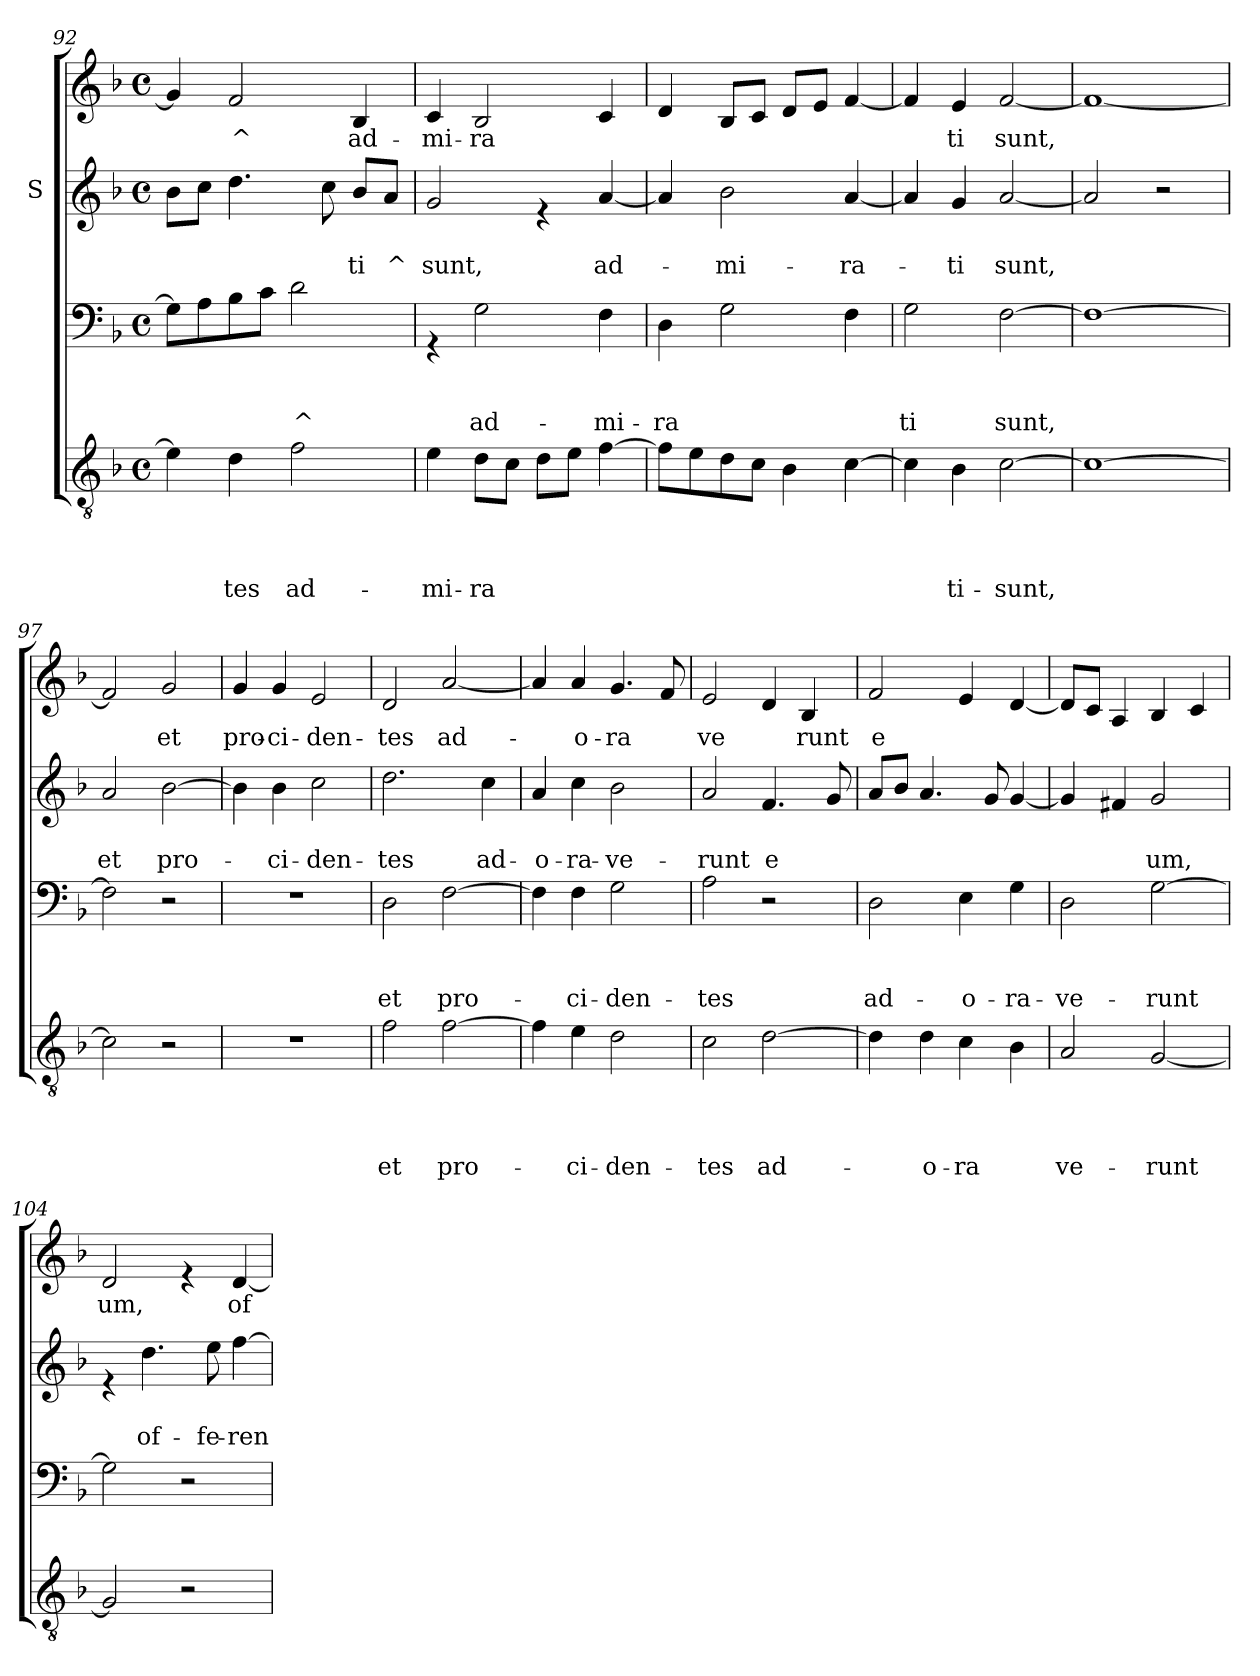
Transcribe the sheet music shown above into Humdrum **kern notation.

**kern	**text	**text	**text	**text	**kern	**text	**text	**text	**kern	**text	**text	**kern	**text
*part4	*part4	*part4	*part4	*part4	*part3	*part3	*part3	*part3	*part2	*part2	*part2	*part1	*part1
*staff4	*staff4	*staff4	*staff4	*staff4	*staff3	*staff3	*staff3	*staff3	*staff2	*staff2	*staff2	*staff1	*staff1
*	*	*	*	*	*	*	*	*	*I"S	*	*	*	*
*clefGv2	*	*	*	*	*clefF4	*	*	*	*clefG2	*	*	*clefG2	*
*k[b-]	*	*	*	*	*k[b-]	*	*	*	*k[b-]	*	*	*k[b-]	*
*F:	*	*	*	*	*F:	*	*	*	*F:	*	*	*F:	*
*M4/4	*	*	*	*	*M4/4	*	*	*	*M4/4	*	*	*M4/4	*
*met(c)	*	*	*	*	*met(c)	*	*	*	*met(c)	*	*	*met(c)	*
=92	=92	=92	=92	=92	=92	=92	=92	=92	=92	=92	=92	=92	=92
4e-\]	.	.	.	.	8G\L]	.	.	.	8b-\L	.	.	4g/]	.
.	.	.	.	.	8A\	.	.	.	8cc\J	.	.	.	.
!	!	!	!	!LO:LY:b	!	!	!	!	!	!	!	!	!LO:LY:b
4d\	.	.	.	-tes	8B-\	.	.	.	4.dd\	.	.	2f/	^
.	.	.	.	.	8c\J	.	.	.	.	.	.	.	.
!	!	!	!	!LO:LY:b	!	!	!	!LO:LY:b	!	!	!	!	!
2f\	.	.	.	ad-	2d\	.	.	^	.	.	.	.	.
.	.	.	.	.	.	.	.	.	8cc\	.	.	.	.
!	!	!	!	!	!	!	!	!	!	!	!LO:LY:b	!	!LO:LY:b
.	.	.	.	.	.	.	.	.	8b-/L	.	ti	4B-/	ad-
!	!	!	!	!	!	!	!	!	!	!	!LO:LY:b	!	!
.	.	.	.	.	.	.	.	.	8a/J	.	^	.	.
=93	=93	=93	=93	=93	=93	=93	=93	=93	=93	=93	=93	=93	=93
!	!	!	!	!LO:LY:b	!	!	!	!	!	!	!LO:LY:b	!	!LO:LY:b
4e\	.	.	.	-mi-	4rGG	.	.	.	2g/	.	sunt,	4c/	-mi-
!	!	!	!	!LO:LY:b	!	!	!	!LO:LY:b	!	!	!	!	!LO:LY:b
8d\L	.	.	.	-ra	2G\	.	.	ad-	.	.	.	2B-/	-ra
8c\J	.	.	.	.	.	.	.	.	.	.	.	.	.
8d\L	.	.	.	.	.	.	.	.	4re	.	.	.	.
8e\J	.	.	.	.	.	.	.	.	.	.	.	.	.
!	!	!	!	!	!	!	!	!LO:LY:b	!	!	!LO:LY:b	!	!
[>4f\	.	.	.	.	4F\	.	.	-mi-	[<4a/	.	ad-	4c/	.
=94	=94	=94	=94	=94	=94	=94	=94	=94	=94	=94	=94	=94	=94
!	!	!	!	!	!	!	!	!LO:LY:b	!	!	!	!	!
8f\L]	.	.	.	.	4D\	.	.	-ra	4a/]	.	.	4d/	.
8e\	.	.	.	.	.	.	.	.	.	.	.	.	.
!	!	!	!	!	!	!	!	!	!	!	!LO:LY:b	!	!
8d\	.	.	.	.	2G\	.	.	.	2b-\	.	-mi-	8B-/L	.
8c\J	.	.	.	.	.	.	.	.	.	.	.	8c/J	.
4B-\	.	.	.	.	.	.	.	.	.	.	.	8d/L	.
.	.	.	.	.	.	.	.	.	.	.	.	8e/J	.
!	!	!	!	!	!	!	!	!	!	!	!LO:LY:b	!	!
[>4c\	.	.	.	.	4F\	.	.	.	[<4a/	.	-ra-	[<4f/	.
!!LO:LB:g=z
=95	=95	=95	=95	=95	=95	=95	=95	=95	=95	=95	=95	=95	=95
!	!	!	!	!	!	!	!	!LO:LY:b	!	!	!	!	!
4c\]	.	.	.	.	2G\	.	.	ti	4a/]	.	.	4f/]	.
!	!	!	!	!LO:LY:b	!	!	!	!	!	!	!LO:LY:b	!	!LO:LY:b
4B-\	.	.	.	ti-	.	.	.	.	4g/	.	-ti	4e/	ti
!	!	!	!	!LO:LY:b	!	!	!	!LO:LY:b	!	!	!LO:LY:b	!	!LO:LY:b
[>2c\	.	.	.	-sunt,	[>2F\	.	.	sunt,	[<2a/	.	sunt,	[<2f/	sunt,
=96	=96	=96	=96	=96	=96	=96	=96	=96	=96	=96	=96	=96	=96
1c_	.	.	.	.	1F_	.	.	.	2a/]	.	.	1f_	.
.	.	.	.	.	.	.	.	.	2r	.	.	.	.
=97	=97	=97	=97	=97	=97	=97	=97	=97	=97	=97	=97	=97	=97
!	!	!	!	!	!	!	!	!	!	!	!LO:LY:b	!	!
2c\]	.	.	.	.	2F\]	.	.	.	2a/	.	et	2f/]	.
!	!	!	!	!	!	!	!	!	!	!	!LO:LY:b	!	!LO:LY:b
2r	.	.	.	.	2r	.	.	.	[>2b-\	.	pro-	2g/	et
=98	=98	=98	=98	=98	=98	=98	=98	=98	=98	=98	=98	=98	=98
!	!	!	!	!	!	!	!	!	!	!	!	!	!LO:LY:b
1r	.	.	.	.	1r	.	.	.	4b-\]	.	.	4g/	pro-
!	!	!	!	!	!	!	!	!	!	!	!LO:LY:b	!	!LO:LY:b
.	.	.	.	.	.	.	.	.	4b-\	.	-ci-	4g/	-ci-
!	!	!	!	!	!	!	!	!	!	!	!LO:LY:b	!	!LO:LY:b
.	.	.	.	.	.	.	.	.	2cc\	.	-den-	2e/	-den-
=99	=99	=99	=99	=99	=99	=99	=99	=99	=99	=99	=99	=99	=99
!	!	!	!	!LO:LY:b	!	!	!	!LO:LY:b	!	!	!LO:LY:b	!	!LO:LY:b
2f\	.	.	.	et	2D\	.	.	et	2.dd\	.	-tes	2d/	-tes
!	!	!	!	!LO:LY:b	!	!	!	!LO:LY:b	!	!	!	!	!LO:LY:b
[>2f\	.	.	.	pro-	[>2F\	.	.	pro-	.	.	.	[<2a/	ad-
!	!	!	!	!	!	!	!	!	!	!	!LO:LY:b	!	!
.	.	.	.	.	.	.	.	.	4cc\	.	ad-	.	.
!!LO:LB:g=z
=100	=100	=100	=100	=100	=100	=100	=100	=100	=100	=100	=100	=100	=100
!	!	!	!	!	!	!	!	!	!	!	!LO:LY:b	!	!
4f\]	.	.	.	.	4F\]	.	.	.	4a/	.	-o-	4a/]	.
!	!	!	!	!LO:LY:b	!	!	!	!LO:LY:b	!	!	!LO:LY:b	!	!LO:LY:b
4e\	.	.	.	-ci-	4F\	.	.	-ci-	4cc\	.	-ra-	4a/	-o-
!	!	!	!	!LO:LY:b	!	!	!	!LO:LY:b	!	!	!LO:LY:b	!	!LO:LY:b
2d\	.	.	.	-den-	2G\	.	.	-den-	2b-\	.	-ve-	4.g/	-ra
.	.	.	.	.	.	.	.	.	.	.	.	8f/	.
=101	=101	=101	=101	=101	=101	=101	=101	=101	=101	=101	=101	=101	=101
!	!	!	!	!LO:LY:b	!	!	!	!LO:LY:b	!	!	!LO:LY:b	!	!LO:LY:b
2c\	.	.	.	-tes	2A\	.	.	-tes	2a/	.	-runt	2e/	ve
!	!	!	!	!LO:LY:b	!	!	!	!	!	!	!LO:LY:b	!	!
[>2d\	.	.	.	ad-	2r	.	.	.	4.f/	.	e	4d/	.
!	!	!	!	!	!	!	!	!	!	!	!	!	!LO:LY:b
.	.	.	.	.	.	.	.	.	.	.	.	4B-/	runt
.	.	.	.	.	.	.	.	.	8g/	.	.	.	.
=102	=102	=102	=102	=102	=102	=102	=102	=102	=102	=102	=102	=102	=102
!	!	!	!	!	!	!	!	!LO:LY:b	!	!	!	!	!LO:LY:b
4d\]	.	.	.	.	2D\	.	.	ad-	8a/L	.	.	2f/	e
.	.	.	.	.	.	.	.	.	8b-/J	.	.	.	.
!	!	!	!	!LO:LY:b	!	!	!	!	!	!	!	!	!
4d\	.	.	.	-o-	.	.	.	.	4.a/	.	.	.	.
!	!	!	!	!LO:LY:b	!	!	!	!LO:LY:b	!	!	!	!	!
4c\	.	.	.	-ra	4E\	.	.	-o-	.	.	.	4e/	.
.	.	.	.	.	.	.	.	.	8g/	.	.	.	.
!	!	!	!	!	!	!	!	!LO:LY:b	!	!	!	!	!
4B-\	.	.	.	.	4G\	.	.	-ra-	[<4g/	.	.	[<4d/	.
=103	=103	=103	=103	=103	=103	=103	=103	=103	=103	=103	=103	=103	=103
!	!	!	!	!LO:LY:b	!	!	!	!LO:LY:b	!	!	!	!	!
2A/	.	.	.	ve-	2D\	.	.	-ve-	4g/]	.	.	8d/L]	.
.	.	.	.	.	.	.	.	.	.	.	.	8c/J	.
.	.	.	.	.	.	.	.	.	4f#X/	.	.	4A/	.
!	!	!	!	!LO:LY:b	!	!	!	!LO:LY:b	!	!	!LO:LY:b	!	!
[<2G/	.	.	.	-runt	[>2G\	.	.	-runt	2g/	.	um,	4B-/	.
.	.	.	.	.	.	.	.	.	.	.	.	4c/	.
=104	=104	=104	=104	=104	=104	=104	=104	=104	=104	=104	=104	=104	=104
!	!	!	!	!	!	!	!	!	!	!	!	!	!LO:LY:b
2G/]	.	.	.	.	2G\]	.	.	.	4re	.	.	2d/	um,
!	!	!	!	!	!	!	!	!	!	!	!LO:LY:b	!	!
.	.	.	.	.	.	.	.	.	4.dd\	.	of-	.	.
2r	.	.	.	.	2r	.	.	.	.	.	.	4re	.
!	!	!	!	!	!	!	!	!	!	!	!LO:LY:b	!	!
.	.	.	.	.	.	.	.	.	8ee\	.	-fe-	.	.
!	!	!	!	!	!	!	!	!	!	!	!LO:LY:b	!	!LO:LY:b
.	.	.	.	.	.	.	.	.	[>4ff\	.	-ren-	[<4d/	of-
=	=	=	=	=	=	=	=	=	=	=	=	=	=
*-	*-	*-	*-	*-	*-	*-	*-	*-	*-	*-	*-	*-	*-
